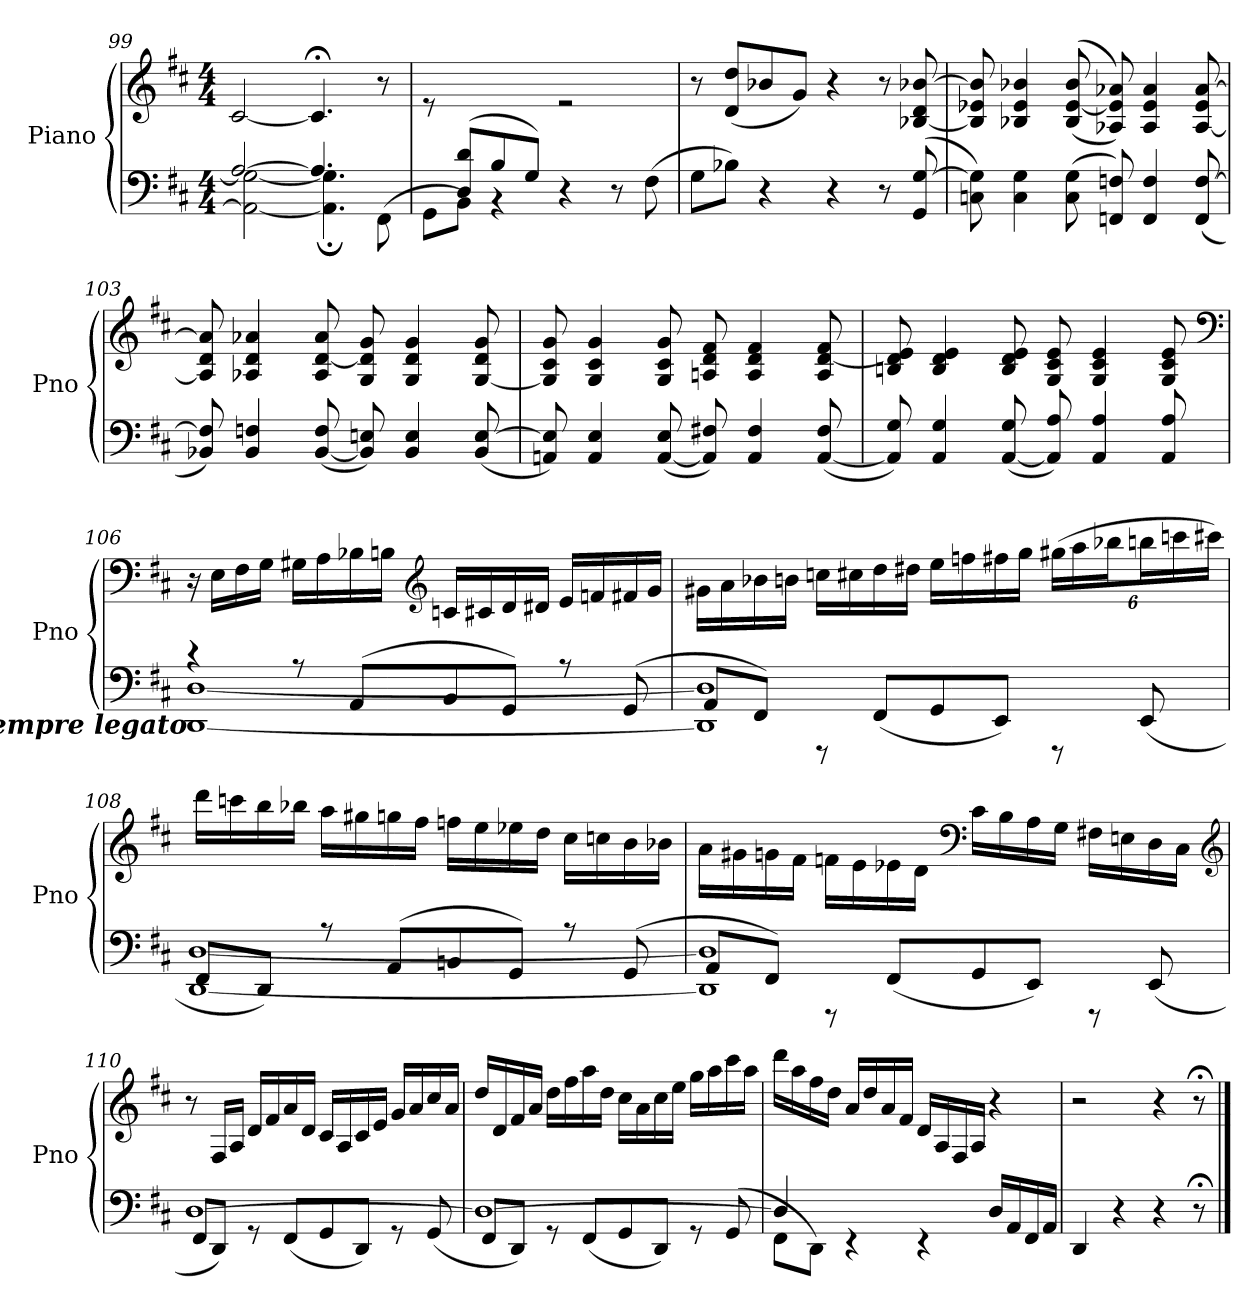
**kern	**kern	**dynam
*part1	*part1	*part1
*staff2	*staff1	*staff1/2
*I"Piano	*	*
*I'Pno	*	*
*clefF4	*clefG2	*
*k[f#c#]	*k[f#c#]	*
*M4/4	*M4/4	*
=99	=99	=99
*^	*	*
2A_	2AA_ [2G	[2c#	.
4.A]	4.AA];< 4.G];<	4.c#;<]	.
8ryy	(<8FF#\	8r	.
=100	=100	=100	=100
8ryy	8GGL	8re	.
(8D 8dL	8BBJ)	4.ryy	.
8B	4rBB	.	.
8GJ)	.	.	.
2ryy	4r	2re	.
.	8r	.	.
.	(8F#	.	.
*v	*v	*	*
=101	=101	=101
8GL	8r	.
8B-XJ)	(8d 8ddL	.
4r	8b-X	.
.	8gJ)	.
4r	4r	.
8r	8r	.
(8GG [8G	[8B-X 8d [8b-X	.
=102	=102	=102
8Cn 8G])	8B-] 8e-X 8b-]	.
4C 4G	4B-X 4e- 4b-X	.
(8C 8G	(<(>8B- [8e- 8b-	.
8FFn 8Fn)	8A-X 8e-] 8a-X))	.
4FF 4F	4A- 4e- 4a-	.
(<8FF [8F	[8A- 8e- [8a-	.
=103	=103	=103
8BB-X/ 8F]/)	8A-] 8d 8a-]	.
4BB-/ 4Fn/	4A-X 4d 4a-X	.
(>[8BB-/ 8F/	8A- [8d 8a-	.
8BB-] 8En)	8G 8d] 8g	.
4BB- 4E	4G 4d 4g	.
(8BB- [8E	[8G 8d 8g	.
=104	=104	=104
8AAn 8E])	8G] 8c# 8g	.
4AA 4E	4G 4c# 4g	.
(>[8AA 8E	8G 8c# 8g	.
8AA] 8F#X)	8An 8d 8f#	.
4AA 4F#	4A 4d 4f#	.
(>[8AA 8F#	8A [8d 8f#	.
=105	=105	=105
8AA]/ 8G/)	8Bn 8d] 8e	.
4AA/ 4G/	4B 4d 4e	.
(>[8AA/ 8G/	8B 8d 8e	.
8AA]/ 8A/)	8G 8c# 8e	.
4AA/ 4A/	4G 4c# 4e	.
8AA/ 8A/	8G 8c# 8e	.
*	*clefF4	*
=106	=106	=106
*^	*	*
!	!	!	!LO:DY:b=2:rj
!	!	!	!LO:DY:n=1:t=%s sempre legato
4r	[1DD [1D	16r	fp p
.	.	16ELL	.
.	.	16F#	.
.	.	16GJJ	.
8r	.	16G#XLL	.
.	.	16A	.
(8AAL	.	16B-X	.
.	.	16BnJJ	.
*	*	*clefG2	*
8BB	.	16cnLL	.
.	.	16c#X	.
8GGJ)	.	16d	.
.	.	16d#XJJ	.
8r	.	16eLL	.
.	.	16fn	.
(8GG	.	16f#X	.
.	.	16gJJ	.
=107	=107	=107	=107
1DD] 1D]	8AA/L	16g#X\LL	.
.	.	16a\	.
.	8FF#/J)	16b-X\	.
.	.	16bn\JJ	.
.	8r	16ccnLL	.
.	.	16cc#X	.
.	(8FF#/L	16dd	.
.	.	16dd#XJJ	.
.	8GG/	16eeLL	.
.	.	16ffn	.
.	8EE/J)	16ff#X	.
.	.	16ggJJ	.
*	*	*Xbrackettup	*
.	8r	(24gg#XLL	.
.	.	24aa	.
.	.	24bb-XJ	.
.	(>8EE/	24bbnL	.
.	.	24cccn	.
.	.	24ccc#XJJ)	.
=108	=108	=108	=108
8FF#L	[1DD [1D	16dddLL	.
.	.	16cccn	.
8DDJ)	.	16bb	.
.	.	16bb-XJJ	.
8r	.	16aaLL	.
.	.	16gg#X	.
(<8AAL	.	16ggn	.
.	.	16ff#JJ	.
8BBn	.	16ffnLL	.
.	.	16ee	.
8GGJ)	.	16ee-X	.
.	.	16ddJJ	.
8r	.	16cc#LL	.
.	.	16ccn	.
(8GG	.	16b	.
.	.	16b-XJJ	.
=109	=109	=109	=109
1DD] 1D]	8AA/L	16a\LL	.
.	.	16g#X\	.
.	8FF#/J)	16gn\	.
.	.	16f#\JJ	.
.	8r	16fn\LL	.
.	.	16e\	.
.	(8FF#/L	16e-X\	.
.	.	16d\JJ	.
*	*	*clefF4	*
.	8GG/	16c#LL	.
.	.	16B	.
.	8EE/J)	16A	.
.	.	16GJJ	.
.	8r	16F#XLL	.
.	.	16En	.
.	(<8EE/	16D	.
.	.	16C#JJ	.
*	*	*clefG2	*
=110	=110	=110	=110
[1D	8FF#/L	8r	.
.	8DD/J)	16F#LL	.
.	.	16AJJ	.
.	8rGG	16dLL	.
.	.	16f#	.
.	(8FF#/L	16a	.
.	.	16dJJ	.
.	8GG/	16c#LL	.
.	.	16A	.
.	8DD/J)	16c#	.
.	.	16eJJ	.
.	8rGG	16gLL	.
.	.	16a	.
.	(8GG/	16cc#	.
.	.	16aJJ	.
=111	=111	=111	=111
1D_	8FF#/L	16ddLL	.
.	.	16d	.
.	8DD/J)	16f#	.
.	.	16aJJ	.
.	8rGG	16ddLL	.
.	.	16ff#	.
.	(8FF#/L	16aa	.
.	.	16ddJJ	.
.	8GG/	16cc#LL	.
.	.	16a	.
.	8DD/J)	16cc#	.
.	.	16eeJJ	.
.	8rGG	16ggLL	.
.	.	16aa	.
.	(<8GG/	16ccc#	.
.	.	16aaJJ	.
=112	=112	=112	=112
4D/]	8FF#L	16dddLL	.
.	.	16aa	.
.	8DDJ)	16ff#	.
.	.	16ddJJ	.
4rEE	4ryy	16aLL	.
.	.	16dd	.
.	.	16a	.
.	.	16f#JJ	.
4rEE	4ryy	16dLL	.
.	.	16A/	.
.	.	16F#/	.
.	.	16A/JJ	.
16DLL	4ryy	4r	.
16AA	.	.	.
16FF#	.	.	.
16AAJJ	.	.	.
*v	*v	*	*
=113	=113	=113
4DD	2r	.
4r	.	.
4r	4r	.
8r;<	8r;<	.
==	==	==
*-	*-	*-
